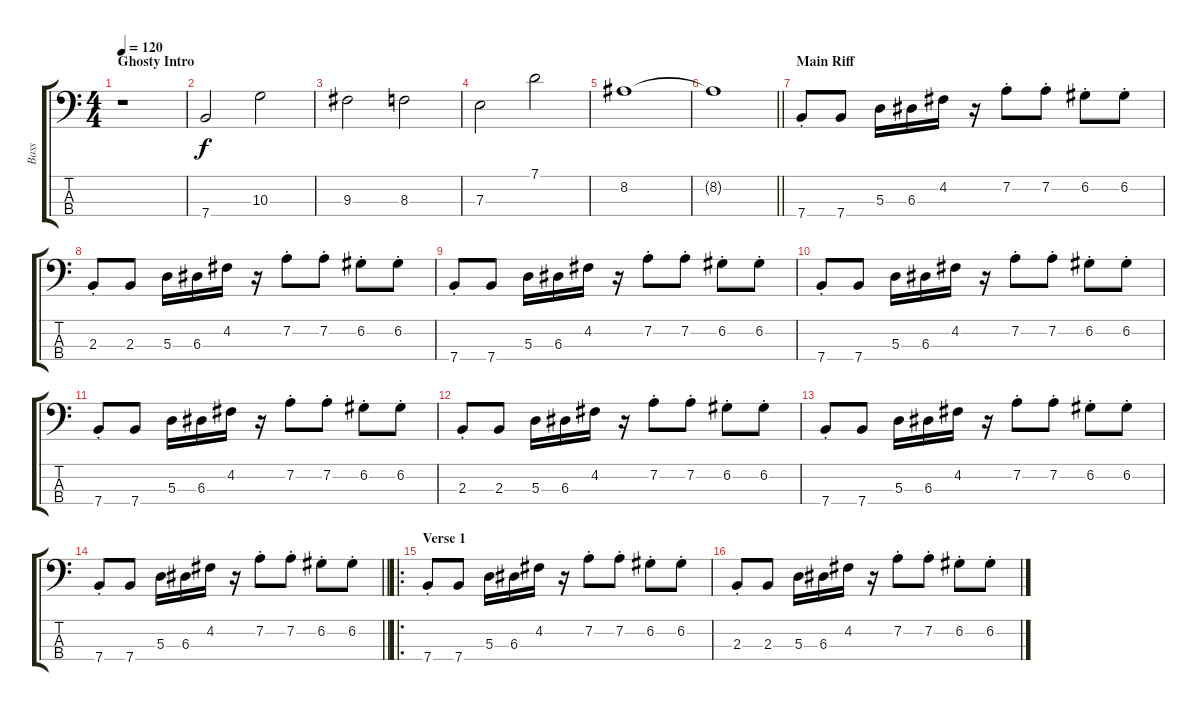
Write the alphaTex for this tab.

\track ("Bass" "Bass") {instrument electricbassfinger}
\staff {score tabs}
\tuning (G2 D2 A1 E1) {hide}
\ts (4 4)
\section ("" "Ghosty Intro")
\tempo 120
\clef f4
\ks c
r.1{dy f instrument electricbassfinger} |
7.4.2 10.3.2 |
9.3.2 8.3.2 |
7.3.2 7.1.2 |
8.2.1 |
\barLineRight lightlight
8.2{t}.1 |
\section ("" "Main Riff")
7.4{st}.8 7.4.8 5.3.16 6.3.16 4.2.16 r.16 7.2{st}.8 7.2{st}.8 6.2{st}.8 6.2{st}.8 |
2.3{st}.8 2.3.8 5.3.16 6.3.16 4.2.16 r.16 7.2{st}.8 7.2{st}.8 6.2{st}.8 6.2{st}.8 |
7.4{st}.8 7.4.8 5.3.16 6.3.16 4.2.16 r.16 7.2{st}.8 7.2{st}.8 6.2{st}.8 6.2{st}.8 |
7.4{st}.8 7.4.8 5.3.16 6.3.16 4.2.16 r.16 7.2{st}.8 7.2{st}.8 6.2{st}.8 6.2{st}.8 |
7.4{st}.8 7.4.8 5.3.16 6.3.16 4.2.16 r.16 7.2{st}.8 7.2{st}.8 6.2{st}.8 6.2{st}.8 |
2.3{st}.8 2.3.8 5.3.16 6.3.16 4.2.16 r.16 7.2{st}.8 7.2{st}.8 6.2{st}.8 6.2{st}.8 |
7.4{st}.8 7.4.8 5.3.16 6.3.16 4.2.16 r.16 7.2{st}.8 7.2{st}.8 6.2{st}.8 6.2{st}.8 |
\barLineRight lightlight
7.4{st}.8 7.4.8 5.3.16 6.3.16 4.2.16 r.16 7.2{st}.8 7.2{st}.8 6.2{st}.8 6.2{st}.8 |
\ro
\section ("" "Verse 1")
7.4{st}.8 7.4.8 5.3.16 6.3.16 4.2.16 r.16 7.2{st}.8 7.2{st}.8 6.2{st}.8 6.2{st}.8 |
2.3{st}.8 2.3.8 5.3.16 6.3.16 4.2.16 r.16 7.2{st}.8 7.2{st}.8 6.2{st}.8 6.2{st}.8
